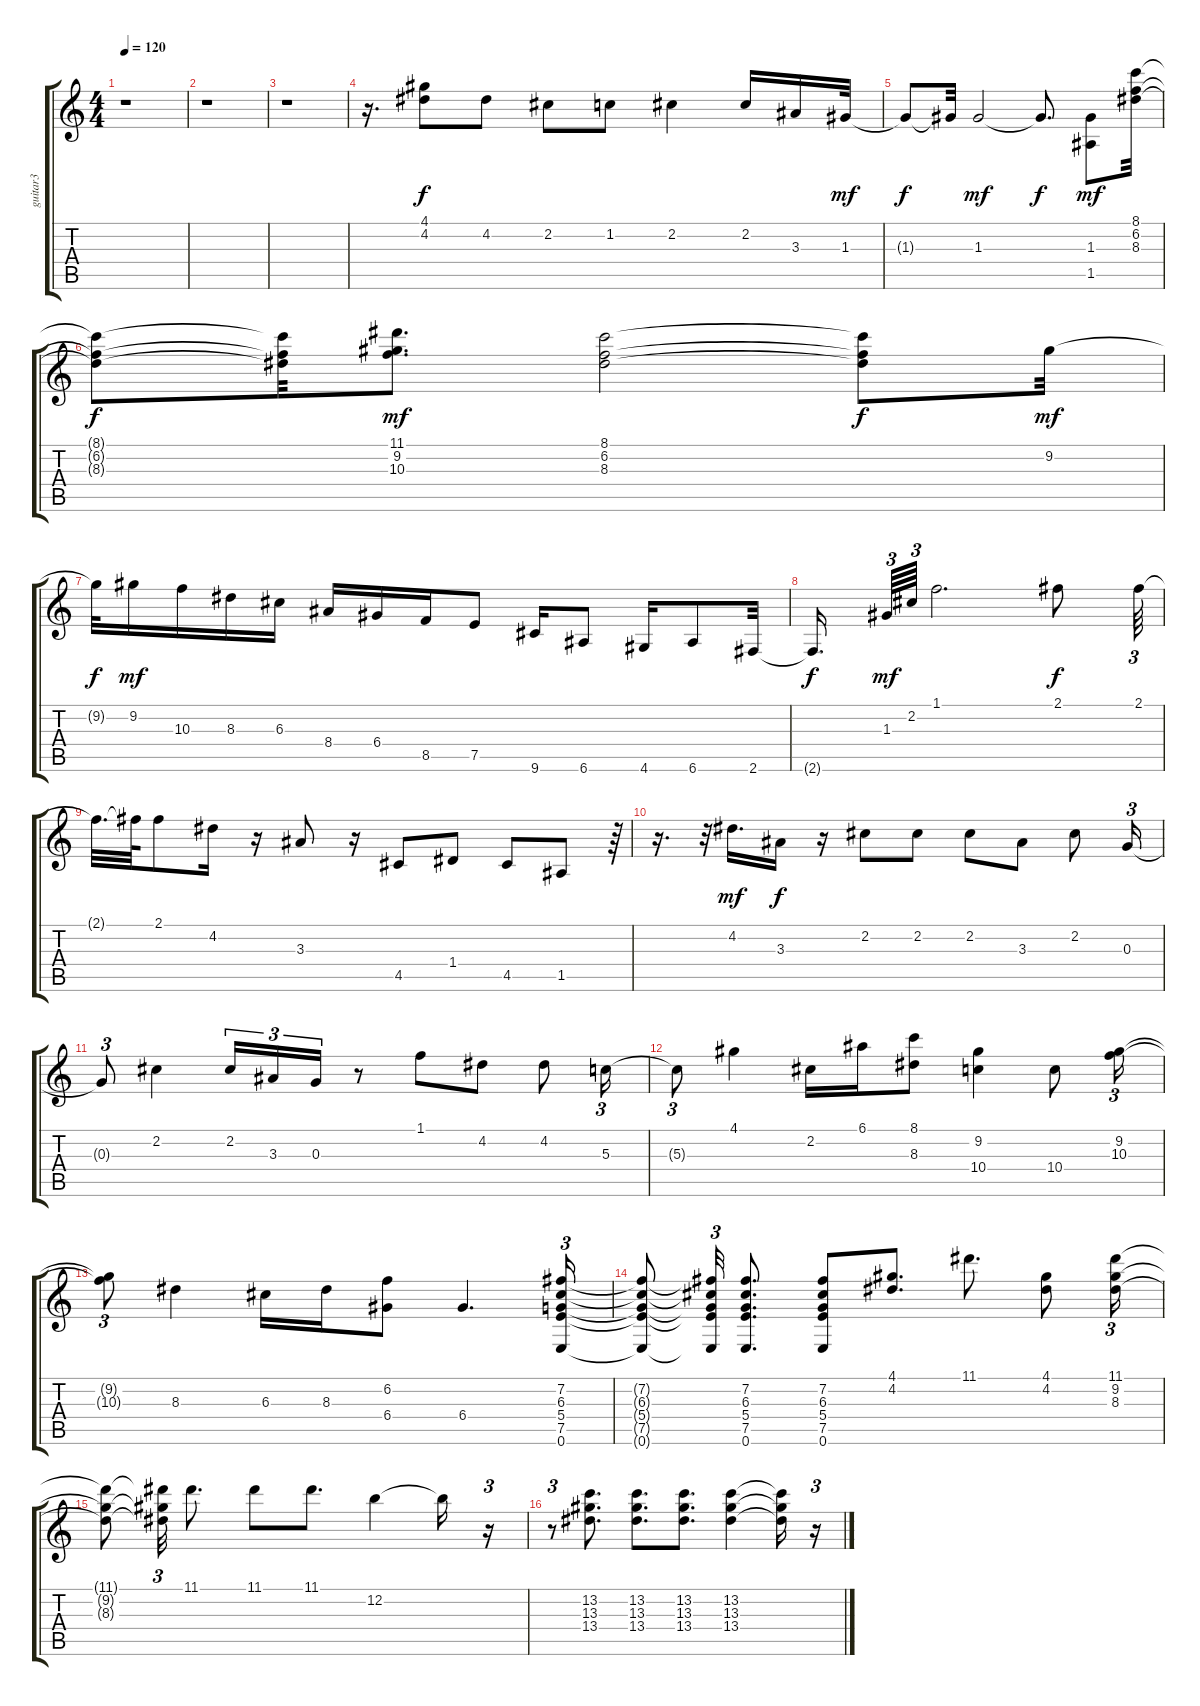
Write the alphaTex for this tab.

\track ("guitar3" "guitar3") {instrument acousticguitarnylon}
\staff {score tabs}
\tuning (E4 B3 G3 D3 A2 E2) {hide}
\ts (4 4)
\tempo 120
\clef g2
\ks c
r.1{dy f} |
r.1 |
r.1 |
r.16{d} (4.1 4.2).8 4.2.8 2.2.8 1.2.8 2.2.4 2.2.16 3.3.16 1.3.32{dy mf} |
1.3{t}.8{dy f} 1.3{t}.32 1.3.2{dy mf} 1.3{t}.8{d dy f} (1.3 1.5).8{dy mf} (8.1 6.2 8.3).32 |
(8.1{t} 6.2{t} 8.3{t}).8{dy f} (8.1{t} 6.2{t} 8.3{t}).32 (11.1 9.2 10.3).8{d dy mf} (8.1 6.2 8.3).2 (8.1{t} 6.2{t} 8.3{t}).8{dy f} 9.2.32{dy mf} |
9.2{t}.32{dy f} 9.2.16{dy mf} 10.3.16 8.3.16 6.3.16 8.4.16 6.4.16 8.5.16 7.5.8 9.6.16 6.6.8 4.6.16 6.6.8 2.6.32 |
2.6{t}.16{d dy f beam splitsecondary} 1.3.64{tu (3 2) dy mf} 2.2.64{tu (3 2)} 1.1.2{d} 2.1.8{dy f} 2.1.64{tu (3 2)} |
2.1{t}.32{d} 2.1{t}.64 2.1.8 4.2.16 r.16 3.3.8 r.16 4.5.8 1.4.8 4.5.8 1.5.8 r.64{tu (3 2)} |
r.16{d} r.32{tu (3 2)} 4.2.16{d dy mf} 3.3.16{dy f} r.16 2.2.8 2.2.8 2.2.8 3.3.8 2.2.8 0.3.16{tu (3 2)} |
0.3{t}.8{tu (3 2)} 2.2.4 2.2.16{tu (3 2)} 3.3.16{tu (3 2)} 0.3.16{tu (3 2)} r.8 1.1.8 4.2.8 4.2.8 5.3.16{tu (3 2)} |
5.3{t}.8{tu (3 2)} 4.1.4 2.2.16 6.1.16 (8.1 8.3).8 (9.2 10.4).4 10.4.8 (9.2 10.3).16{tu (3 2)} |
(9.2{t} 10.3{t}).8{tu (3 2)} 8.3.4 6.3.16 8.3.16 (6.2 6.4).8 6.4.4{d} (7.2 6.3 5.4 7.5 0.6).16{tu (3 2)} |
(7.2{t} 6.3{t} 5.4{t} 7.5{t} 0.6{t}).8 (7.2{t} 6.3{t} 5.4{t} 7.5{t} 0.6{t}).32{tu (3 2)} (7.2 6.3 5.4 7.5 0.6).8{d} (7.2 6.3 5.4 7.5 0.6).8 (4.1 4.2).8{d} 11.1.8{d} (4.1 4.2).8 (11.1 9.2 8.3).16{tu (3 2)} |
(11.1{t} 9.2{t} 8.3{t}).8 (11.1{t} 9.2{t} 8.3{t}).32{tu (3 2)} 11.1.8{d} 11.1.8 11.1.8{d} 12.2.4 12.2{t}.16 r.16{tu (3 2)} |
r.8{tu (3 2)} (13.2 13.3 13.4).8{d} (13.2 13.3 13.4).8{d} (13.2 13.3 13.4).8{d} (13.2 13.3 13.4).4 (13.2{t} 13.3{t} 13.4{t}).16 r.16{tu (3 2)}
